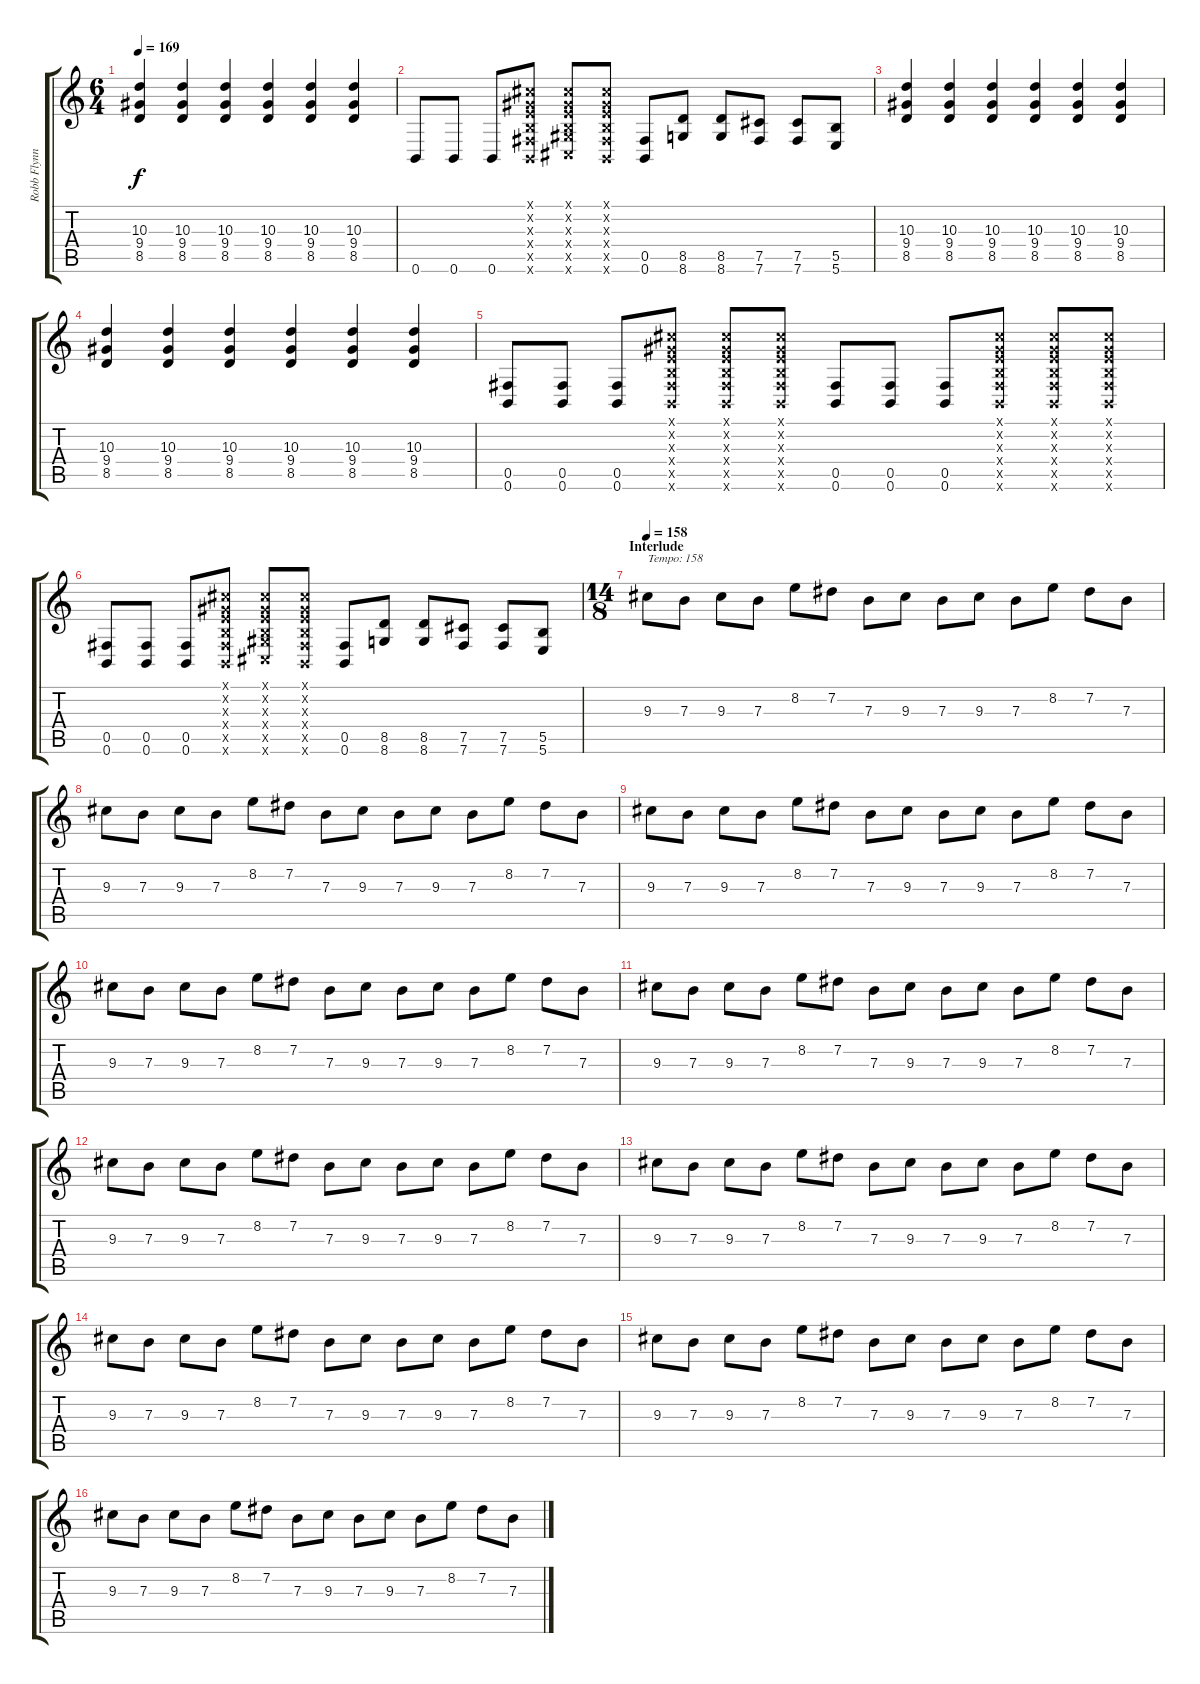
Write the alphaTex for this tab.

\track ("Robb Flynn" "Robb Flynn") {instrument distortionguitar}
\staff {score tabs}
\tuning (Db4 Ab3 E3 B2 Gb2 B1) {hide}
\ts (6 4)
\tempo 169
\clef g2
\ks c
(10.3 9.4 8.5).4{dy f} (10.3 9.4 8.5).4 (10.3 9.4 8.5).4 (10.3 9.4 8.5).4 (10.3 9.4 8.5).4 (10.3 9.4 8.5).4 |
0.6.8 0.6.8 0.6.8 (0.1{x} 0.2{x} 0.3{x} 0.4{x} 0.5{x} 0.6{x}).8 (0.1{x} 0.2{x} 0.3{x} 0.4{x} 2.5{x} 2.6{x}).8 (0.1{x} 0.2{x} 0.3{x} 0.4{x} 0.5{x} 0.6{x}).8 (0.5 0.6).8 (8.5 8.6).8 (8.5 8.6).8 (7.5 7.6).8 (7.5 7.6).8 (5.5 5.6).8 |
(10.3 9.4 8.5).4 (10.3 9.4 8.5).4 (10.3 9.4 8.5).4 (10.3 9.4 8.5).4 (10.3 9.4 8.5).4 (10.3 9.4 8.5).4 |
(10.3 9.4 8.5).4 (10.3 9.4 8.5).4 (10.3 9.4 8.5).4 (10.3 9.4 8.5).4 (10.3 9.4 8.5).4 (10.3 9.4 8.5).4 |
(0.5 0.6).8 (0.5 0.6).8 (0.5 0.6).8 (0.1{x} 0.2{x} 0.3{x} 0.4{x} 0.5{x} 0.6{x}).8 (0.1{x} 0.2{x} 0.3{x} 0.4{x} 0.5{x} 0.6{x}).8 (0.1{x} 0.2{x} 0.3{x} 0.4{x} 0.5{x} 0.6{x}).8 (0.5 0.6).8 (0.5 0.6).8 (0.5 0.6).8 (0.1{x} 0.2{x} 0.3{x} 0.4{x} 0.5{x} 0.6{x}).8 (0.1{x} 0.2{x} 0.3{x} 0.4{x} 0.5{x} 0.6{x}).8 (0.1{x} 0.2{x} 0.3{x} 0.4{x} 0.5{x} 0.6{x}).8 |
(0.5 0.6).8 (0.5 0.6).8 (0.5 0.6).8 (0.1{x} 0.2{x} 0.3{x} 0.4{x} 0.5{x} 0.6{x}).8 (0.1{x} 0.2{x} 0.3{x} 0.4{x} 2.5{x} 2.6{x}).8 (0.1{x} 0.2{x} 0.3{x} 0.4{x} 0.5{x} 0.6{x}).8 (0.5 0.6).8 (8.5 8.6).8 (8.5 8.6).8 (7.5 7.6).8 (7.5 7.6).8 (5.5 5.6).8 |
\ts (14 8)
\section ("" "Interlude")
\tempo 158
9.3.8{txt "Tempo: 158" volume 10 balance 5} 7.3.8 9.3.8 7.3.8 8.2.8 7.2.8 7.3.8 9.3.8 7.3.8 9.3.8 7.3.8 8.2.8 7.2.8 7.3.8 |
9.3.8 7.3.8 9.3.8 7.3.8 8.2.8 7.2.8 7.3.8 9.3.8 7.3.8 9.3.8 7.3.8 8.2.8 7.2.8 7.3.8 |
9.3.8 7.3.8 9.3.8 7.3.8 8.2.8 7.2.8 7.3.8 9.3.8 7.3.8 9.3.8 7.3.8 8.2.8 7.2.8 7.3.8 |
9.3.8 7.3.8 9.3.8 7.3.8 8.2.8 7.2.8 7.3.8 9.3.8 7.3.8 9.3.8 7.3.8 8.2.8 7.2.8 7.3.8 |
9.3.8 7.3.8 9.3.8 7.3.8 8.2.8 7.2.8 7.3.8 9.3.8 7.3.8 9.3.8 7.3.8 8.2.8 7.2.8 7.3.8 |
9.3.8 7.3.8 9.3.8 7.3.8 8.2.8 7.2.8 7.3.8 9.3.8 7.3.8 9.3.8 7.3.8 8.2.8 7.2.8 7.3.8 |
9.3.8 7.3.8 9.3.8 7.3.8 8.2.8 7.2.8 7.3.8 9.3.8 7.3.8 9.3.8 7.3.8 8.2.8 7.2.8 7.3.8 |
9.3.8 7.3.8 9.3.8 7.3.8 8.2.8 7.2.8 7.3.8 9.3.8 7.3.8 9.3.8 7.3.8 8.2.8 7.2.8 7.3.8 |
9.3.8 7.3.8 9.3.8 7.3.8 8.2.8 7.2.8 7.3.8 9.3.8 7.3.8 9.3.8 7.3.8 8.2.8 7.2.8 7.3.8 |
9.3.8 7.3.8 9.3.8 7.3.8 8.2.8 7.2.8 7.3.8 9.3.8 7.3.8 9.3.8 7.3.8 8.2.8 7.2.8 7.3.8
